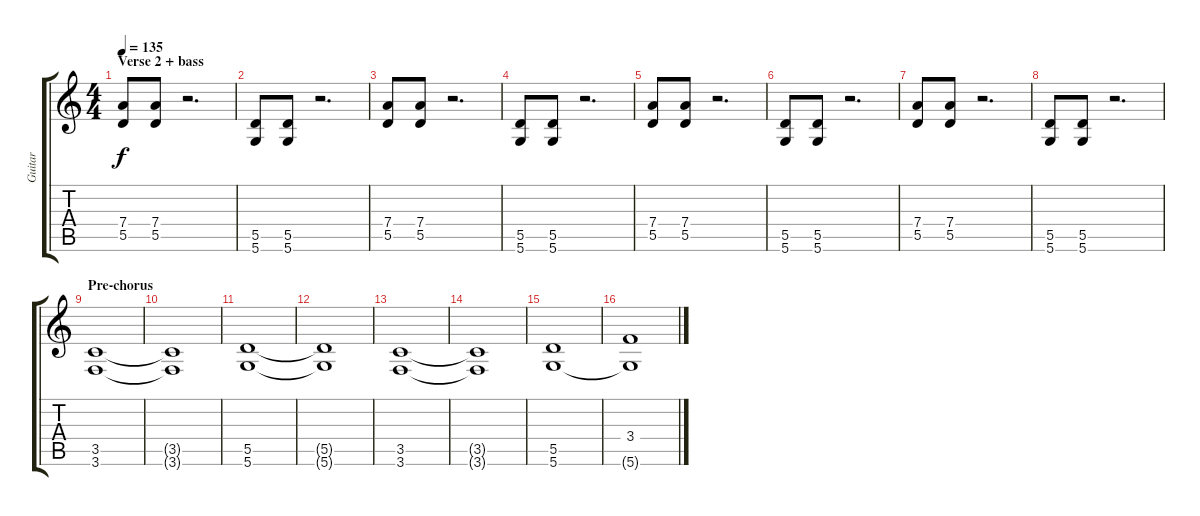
\track ("Guitar" "Guitar") {instrument overdrivenguitar}
\staff {score tabs}
\tuning (E4 B3 G3 D3 A2 D2) {hide}
\ts (4 4)
\section ("" "Verse 2 + bass")
\tempo 135
\clef g2
\ks c
(7.4 5.5).8{dy f} (7.4 5.5).8 r.2{d} |
(5.5 5.6).8 (5.5 5.6).8 r.2{d} |
(7.4 5.5).8 (7.4 5.5).8 r.2{d} |
(5.5 5.6).8 (5.5 5.6).8 r.2{d} |
(7.4 5.5).8 (7.4 5.5).8 r.2{d} |
(5.5 5.6).8 (5.5 5.6).8 r.2{d} |
(7.4 5.5).8 (7.4 5.5).8 r.2{d} |
(5.5 5.6).8 (5.5 5.6).8 r.2{d} |
\section ("" "Pre-chorus")
(3.5 3.6).1 |
(3.5{t} 3.6{t}).1 |
(5.5 5.6).1 |
(5.5{t} 5.6{t}).1 |
(3.5 3.6).1 |
(3.5{t} 3.6{t}).1 |
(5.5 5.6).1 |
(3.4 5.6{t}).1
